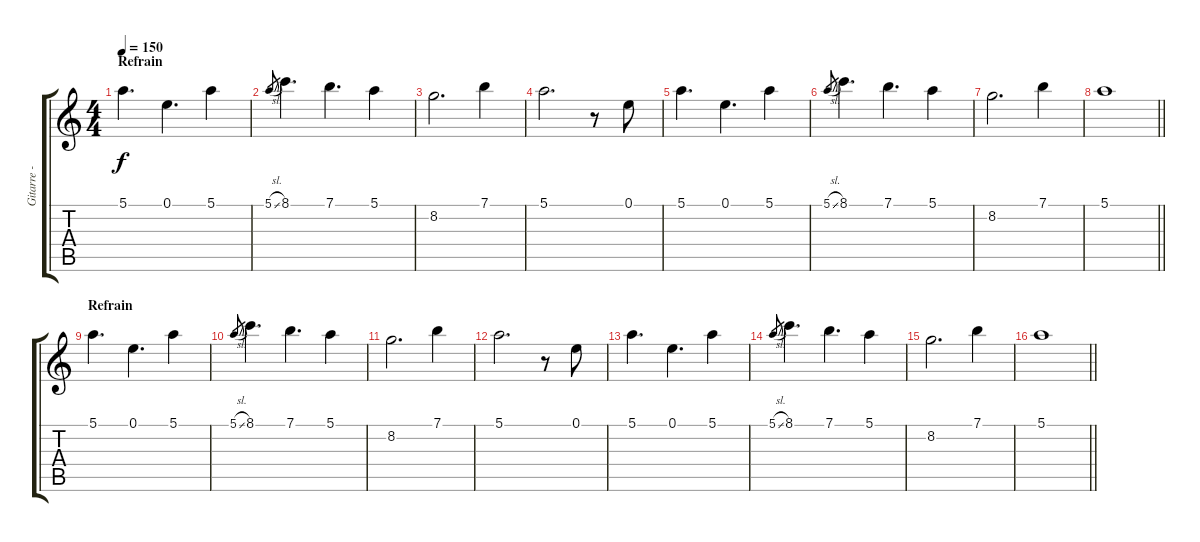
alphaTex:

\track ("Gitarre - Max Härtel" "Gitarre - ") {instrument electricguitarclean}
\staff {score tabs}
\tuning (E4 B3 G3 D3 A2 E2) {hide}
\ts (4 4)
\section ("" "Refrain")
\tempo 150
\clef g2
\ks c
5.1.4{d dy f} 0.1.4{d} 5.1.4 |
5.1{sl}.8{gr} 8.1.4{d} 7.1.4{d} 5.1.4 |
8.2.2{d} 7.1.4 |
5.1.2{d} r.8 0.1.8 |
5.1.4{d} 0.1.4{d} 5.1.4 |
5.1{sl}.8{gr} 8.1.4{d} 7.1.4{d} 5.1.4 |
8.2.2{d} 7.1.4 |
\barLineRight lightlight
5.1.1 |
\section ("" "Refrain")
5.1.4{d} 0.1.4{d} 5.1.4 |
5.1{sl}.8{gr} 8.1.4{d} 7.1.4{d} 5.1.4 |
8.2.2{d} 7.1.4 |
5.1.2{d} r.8 0.1.8 |
5.1.4{d} 0.1.4{d} 5.1.4 |
5.1{sl}.8{gr} 8.1.4{d} 7.1.4{d} 5.1.4 |
8.2.2{d} 7.1.4 |
\barLineRight lightlight
5.1.1
